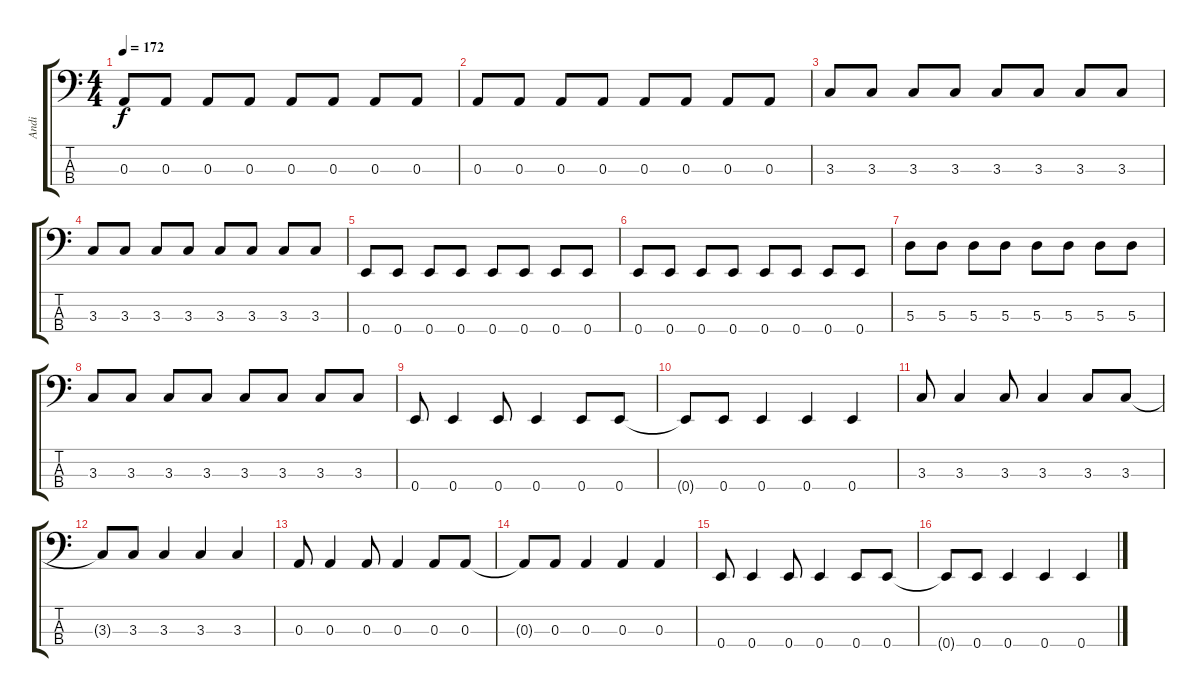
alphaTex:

\track ("Andi" "Andi") {instrument electricbassfinger}
\staff {score tabs}
\tuning (G2 D2 A1 E1) {hide}
\ts (4 4)
\tempo 172
\clef f4
\ks c
0.3.8{dy f} 0.3.8 0.3.8 0.3.8 0.3.8 0.3.8 0.3.8 0.3.8 |
0.3.8 0.3.8 0.3.8 0.3.8 0.3.8 0.3.8 0.3.8 0.3.8 |
3.3.8 3.3.8 3.3.8 3.3.8 3.3.8 3.3.8 3.3.8 3.3.8 |
3.3.8 3.3.8 3.3.8 3.3.8 3.3.8 3.3.8 3.3.8 3.3.8 |
0.4.8 0.4.8 0.4.8 0.4.8 0.4.8 0.4.8 0.4.8 0.4.8 |
0.4.8 0.4.8 0.4.8 0.4.8 0.4.8 0.4.8 0.4.8 0.4.8 |
5.3.8 5.3.8 5.3.8 5.3.8 5.3.8 5.3.8 5.3.8 5.3.8 |
3.3.8 3.3.8 3.3.8 3.3.8 3.3.8 3.3.8 3.3.8 3.3.8 |
0.4.8 0.4.4 0.4.8 0.4.4 0.4.8 0.4.8 |
0.4{t}.8 0.4.8 0.4.4 0.4.4 0.4.4 |
3.3.8 3.3.4 3.3.8 3.3.4 3.3.8 3.3.8 |
3.3{t}.8 3.3.8 3.3.4 3.3.4 3.3.4 |
0.3.8 0.3.4 0.3.8 0.3.4 0.3.8 0.3.8 |
0.3{t}.8 0.3.8 0.3.4 0.3.4 0.3.4 |
0.4.8 0.4.4 0.4.8 0.4.4 0.4.8 0.4.8 |
0.4{t}.8 0.4.8 0.4.4 0.4.4 0.4.4
